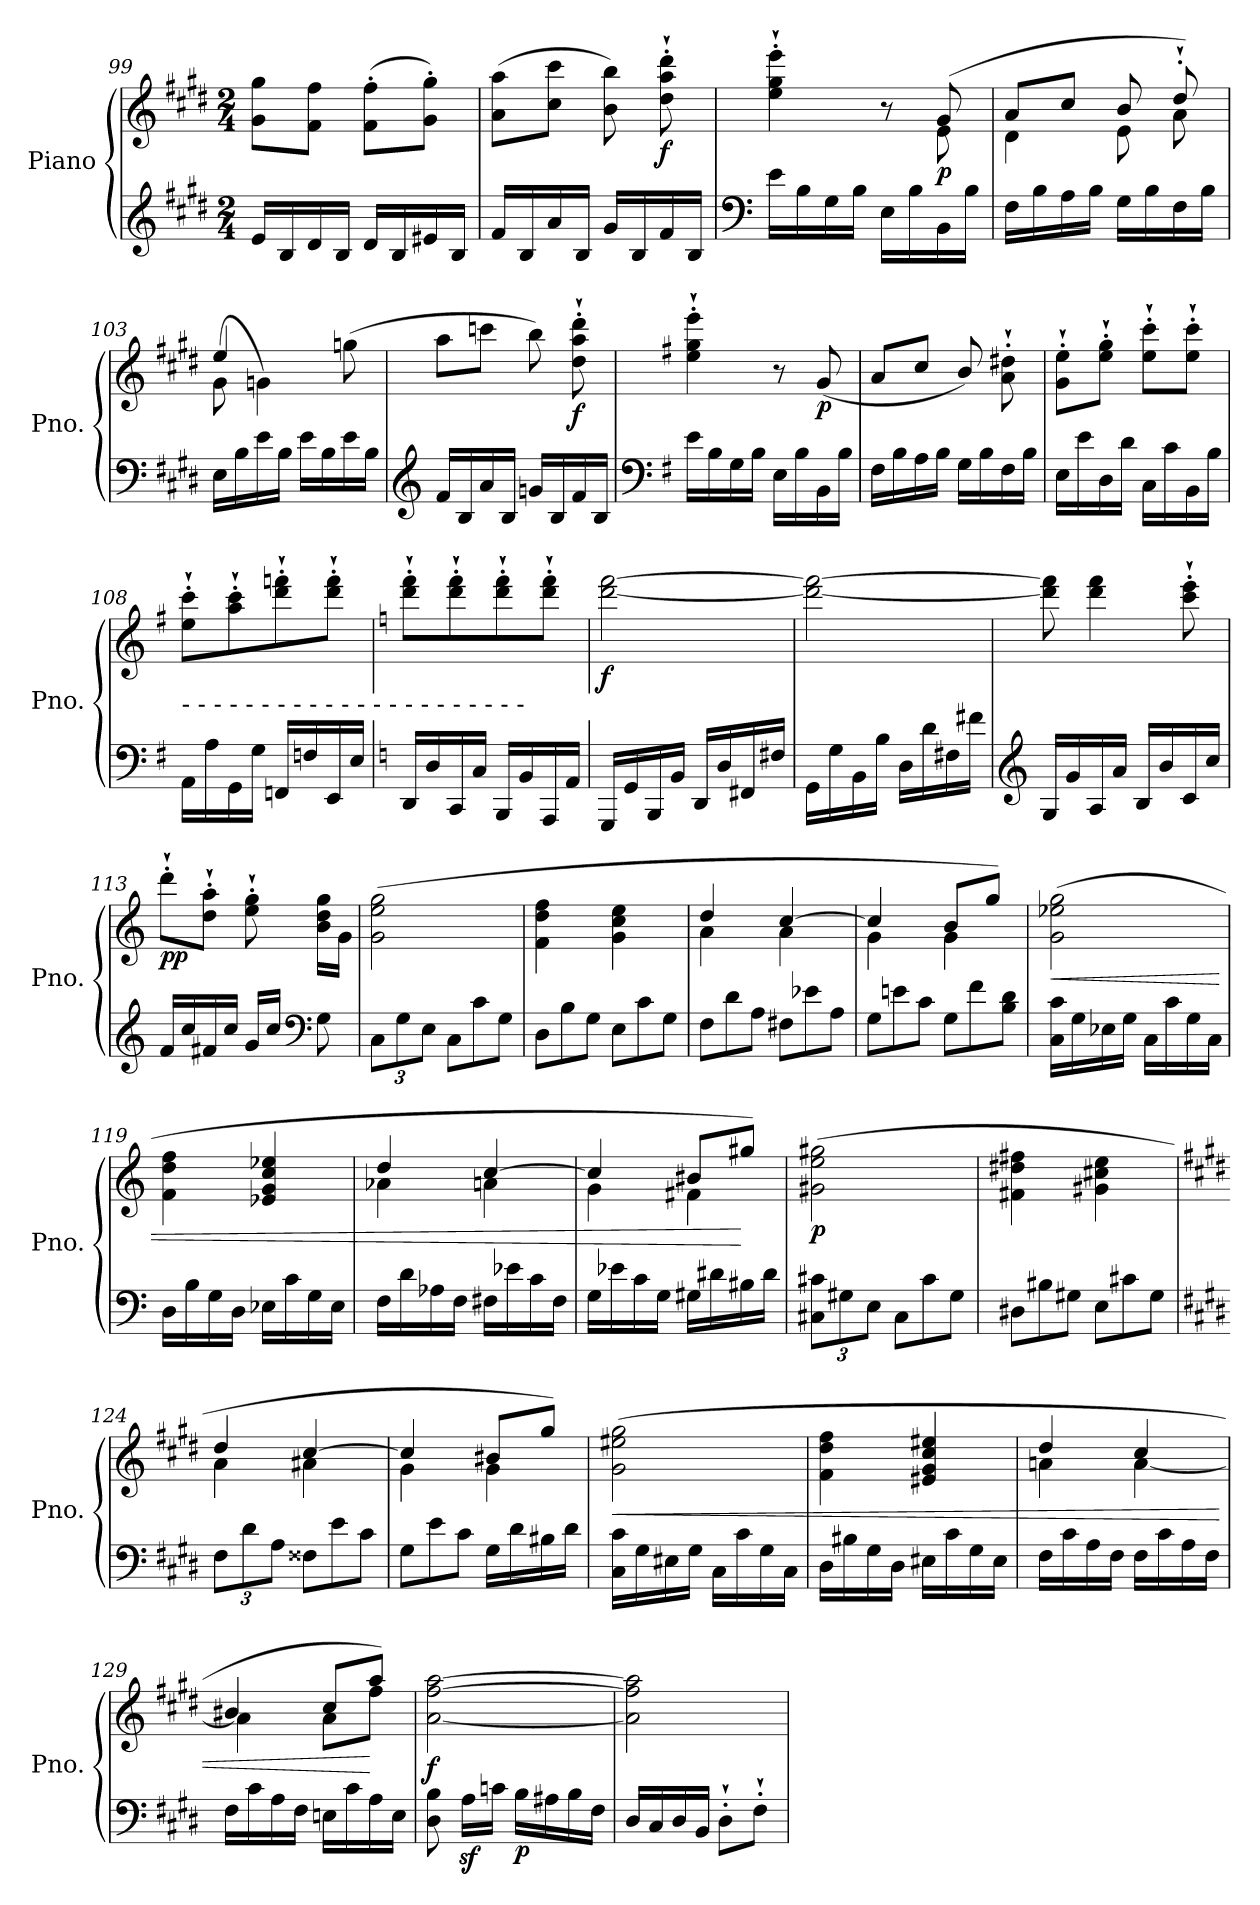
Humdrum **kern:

**kern	**kern	**dynam
*part1	*part1	*part1
*staff2	*staff1	*staff1/2
*I"Piano	*	*
*I'Pno.	*	*
*clefG2	*clefG2	*
*k[f#c#g#d#]	*k[f#c#g#d#]	*
*M2/4	*M2/4	*
=99	=99	=99
!	!	!LO:DY:b
16e/LL	8g#\ 8gg#\L	other-dynamics
16B/	.	.
16d#/	8f#\ 8ff#\J	.
16B/JJ	.	.
16d#/LL	(8f#\' 8ff#\'L	.
16B/	.	.
16e#X/	8g#\' 8gg#\'J)	.
16B/JJ	.	.
!!LO:LB:g=z
=100	=100	=100
16f#/LL	(8a\ 8aa\L	.
16B/	.	.
16a/	8cc#\ 8ccc#\J	.
16B/JJ	.	.
16g#/LL	8b\ 8bb\)	.
16B/	.	.
!	!	!LO:DY:b
16f#/	8dd#\'` 8aa\'` 8ddd#\'`	f
16B/JJ	.	.
=101	=101	=101
*clefF4	*	*
*	*^	*
16e\LL	4ee\'` 4gg#\'` 4eee\'`	4.ryy	.
16B\	.	.	.
16G#\	.	.	.
16B\JJ	.	.	.
16E\LL	8r	.	.
16B\	.	.	.
!	!	!	!LO:DY:b
16BB\	(8g#/	8e\	p
16B\JJ	.	.	.
=102	=102	=102	=102
16F#\LL	8a/L	4d#\	.
16B\	.	.	.
16A\	8cc#/J	.	.
16B\JJ	.	.	.
16G#\LL	8b/	8e\	.
16B\	.	.	.
16F#\	8dd#'`/)	8a\	.
16B\JJ	.	.	.
=103	=103	=103	=103
16E\LL	(>8g#\	4ee/	.
16B\	.	.	.
16e\	4gn\)	.	.
16B\JJ	.	.	.
16e\LL	.	4ryy	.
16B\	.	.	.
16e\	(>8ggn\	.	.
16B\JJ	.	.	.
*	*v	*v	*
!!LO:LB:g=z
=104	=104	=104
*clefG2	*	*
!	!	!LO:DY:b
16f#/LL	8aa\L	other-dynamics
16B/	.	.
16a/	8cccn\J	.
16B/JJ	.	.
16gn/LL	8bb\)	.
16B/	.	.
!	!	!LO:DY:b
16f#/	8dd#\'` 8aa\'` 8ddd#\'`	f
16B/JJ	.	.
=105	=105	=105
*clefF4	*	*
*k[f#]	*k[f#]	*
16e\LL	4ee\'` 4gg\'` 4eee\'`	.
16B\	.	.
16G\	.	.
16B\JJ	.	.
16E\LL	8r	.
16B\	.	.
!	!	!LO:DY:b
16BB\	(>8g/	p
16B\JJ	.	.
=106	=106	=106
!	!	!LO:DY:b
16F#\LL	8a/L	other-dynamics
16B\	.	.
16A\	8cc/J	.
16B\JJ	.	.
16G\LL	8b/)	.
16B\	.	.
16F#\	8a\'` 8dd#X\'`	.
16B\JJ	.	.
=107	=107	=107
16E\LL	8g\'` 8ee\'`L	.
16e\	.	.
16D\	8ee\'` 8gg\'`J	.
16d\JJ	.	.
16C\LL	8ee\'` 8ccc\'`L	.
16c\	.	.
16BB\	8ee\'` 8ccc\'`J	.
16B\JJ	.	.
!!LO:LB:g=z
=108	=108	=108
!	!LO:TX:b:t=-  -  -  -  -  -  -  -  -  -  -  -  -  -  -  -  -  -  -  -  -  -	!
16AA\LL	8ee\'` 8ccc\'`L	.
16A\	.	.
16GG\	8aa\'` 8ccc\'`	.
16G\JJ	.	.
16FFn/LL	8ddd\'` 8fffn\'`	.
16Fn/	.	.
16EE/	8ddd\'` 8fff\'`J	.
16E/JJ	.	.
=109	=109	=109
*k[]	*k[]	*
16DD/LL	8ddd\'` 8fff\'`L	.
16D/	.	.
16CC/	8ddd\'` 8fff\'`	.
16C/JJ	.	.
16BBB/LL	8ddd\'` 8fff\'`	.
16BB/	.	.
16AAA/	8ddd\'` 8fff\'`J	.
16AA/JJ	.	.
=110	=110	=110
!	!	!LO:DY:b
16GGG/LL	[2ddd\ [2fff\	f
16GG/	.	.
16BBB/	.	.
16BB/JJ	.	.
16DD/LL	.	.
16D/	.	.
16FF#X/	.	.
16F#X/JJ	.	.
=111	=111	=111
16GG\LL	2ddd\_ 2fff\_	.
16G\	.	.
16BB\	.	.
16B\JJ	.	.
16D\LL	.	.
16d\	.	.
16F#X\	.	.
16f#X\JJ	.	.
!!LO:PB:g=z
=112	=112	=112
*clefG2	*	*
!	!	!LO:DY:b
16G/LL	8ddd\] 8fff\]	other-dynamics
16g/	.	.
16A/	4ddd\ 4fff\	.
16a/JJ	.	.
16B/LL	.	.
16b/	.	.
16c/	8ccc\'` 8eee\'`	.
16cc/JJ	.	.
=113	=113	=113
!	!	!LO:DY:b
16f/LL	8ddd'`\L	pp
16cc/	.	.
16f#X/	8dd\'` 8aa\'`J	.
16cc/JJ	.	.
16g/LL	8ee\'` 8gg\'`	.
16cc/JJ	.	.
*clefF4	*	*
8G\	16b\ 16dd\ 16gg\LL	.
.	16g\JJ	.
=114	=114	=114
*Xbrackettup	*	*
12C\L	(2g\ 2ee\ 2gg\	.
12G\	.	.
12E\J	.	.
*Xtuplet	*	*
12C\L	.	.
12c\	.	.
12G\J	.	.
=115	=115	=115
12D\L	4f\ 4dd\ 4ff\	.
12B\	.	.
12G\J	.	.
12E\L	4g\ 4cc\ 4ee\	.
12c\	.	.
12G\J	.	.
=116	=116	=116
*	*^	*
12F\L	4dd/	4a\	.
12d\	.	.	.
12A\J	.	.	.
12F#X\L	[4cc/	4a\	.
12e-X\	.	.	.
12A\J	.	.	.
!!LO:LB:g=z	!!
=117	=117	=117	=117
12G\L	4cc/]	4g\	.
12en\	.	.	.
12c\J	.	.	.
12G\L	8b/L	4g\	.
12f\	.	.	.
.	8gg/J)	.	.
12B\ 12d\J	.	.	.
*	*v	*v	*
=118	=118	=118
!	!	!LO:HP:b
16C\ 16c\LL	(2g\ 2ee-X\ 2gg\	<
16G\	.	.
16E-X\	.	.
16G\JJ	.	.
16C\LL	.	.
16c\	.	.
16G\	.	.
16C\JJ	.	.
=119	=119	=119
16D\LL	4f\ 4dd\ 4ff\	.
16B\	.	.
16G\	.	.
16D\JJ	.	.
16E-X\LL	4e-X/ 4g/ 4cc/ 4ee-X/	.
16c\	.	.
16G\	.	.
16E-\JJ	.	.
=120	=120	=120
*	*^	*
16F\LL	4dd/	4a-X\	.
16d\	.	.	.
16A-X\	.	.	.
16F\JJ	.	.	.
16F#X\LL	[4cc/	4an\	.
16e-X\	.	.	.
16c\	.	.	.
16F#\JJ	.	.	.
!!LO:LB:g=z	!!
=121	=121	=121	=121
16G\LL	4cc/]	4g\	.
16e-X\	.	.	.
16c\	.	.	.
16G\JJ	.	.	.
16G#X\LL	8b#X/L	4f#X\	.
16d#X\	.	.	.
16B#X\	8gg#X/J)	.	[
16d#\JJ	.	.	.
*	*v	*v	*
=122	=122	=122
*tuplet	*	*
!	!	!LO:DY:b
12C#X\ 12c#X\L	(2g#X\ 2ee\ 2gg#X\	p
12G#X\	.	.
12E\J	.	.
*Xtuplet	*	*
12C#\L	.	.
12c#\	.	.
12G#\J	.	.
=123	=123	=123
12D#X\L	4f#X\ 4dd#X\ 4ff#X\	.
12B#X\	.	.
12G#X\J	.	.
12E\L	4g#X\ 4cc#X\ 4ee\	.
12c#X\	.	.
12G#\J	.	.
=124	=124	=124
*k[f#c#g#d#]	*k[f#c#g#d#]	*
*tuplet	*	*
*	*^	*
12F#\L	4dd#/	4a\	.
12d#\	.	.	.
12A\J	.	.	.
*Xtuplet	*	*	*
12F##X\L	[4cc#/	4a#X\	.
12e\	.	.	.
12c#\J	.	.	.
!!LO:LB:g=z	!!
=125	=125	=125	=125
12G#\L	4cc#/]	4g#\	.
12e\	.	.	.
12c#\J	.	.	.
16G#\LL	8b#X/L	4g#\	.
16d#\	.	.	.
16B#X\	8gg#/J)	.	.
16d#\JJ	.	.	.
*	*v	*v	*
=126	=126	=126
!	!	!LO:HP:b
16C#\ 16c#\LL	(2g#\ 2ee#X\ 2gg#\	<
16G#\	.	.
16E#X\	.	.
16G#\JJ	.	.
16C#\LL	.	.
16c#\	.	.
16G#\	.	.
16C#\JJ	.	.
=127	=127	=127
16D#\LL	4f#\ 4dd#\ 4ff#\	.
16B#X\	.	.
16G#\	.	.
16D#\JJ	.	.
16E#X\LL	4e#X/ 4g#/ 4cc#/ 4ee#X/	.
16c#\	.	.
16G#\	.	.
16E#\JJ	.	.
=128	=128	=128
*	*^	*
16F#\LL	4dd#/	4an\	.
16c#\	.	.	.
16A\	.	.	.
16F#\JJ	.	.	.
16F#\LL	4cc#/	[4a\	.
16c#\	.	.	.
16A\	.	.	.
16F#\JJ	.	.	.
!!LO:LB:g=z	!!
=129	=129	=129	=129
16F#\LL	4b#X/	4a\]	.
16c#\	.	.	.
16A\	.	.	.
16F#\JJ	.	.	.
16En\LL	8cc#/L	8a\L	.
16c#\	.	.	.
16A\	8aa/J)	8ff#\J	[
16E\JJ	.	.	.
*	*v	*v	*
=130	=130	=130
!	!	!LO:DY:b
8D#\ 8B\	[2a\ [2ff#\ [2aa\	f
16Az<\LL	.	.
16cn\JJ	.	.
!	!	!LO:DY:b=2
16B\LL	.	p
16A#X\	.	.
16B\	.	.
16F#\JJ	.	.
=131	=131	=131
16D#/LL	2a\] 2ff#\] 2aa\]	.
16C#/	.	.
16D#/	.	.
16BB/JJ	.	.
8D#'`\L	.	.
8F#'`\J	.	.
=	=	=
*-	*-	*-
